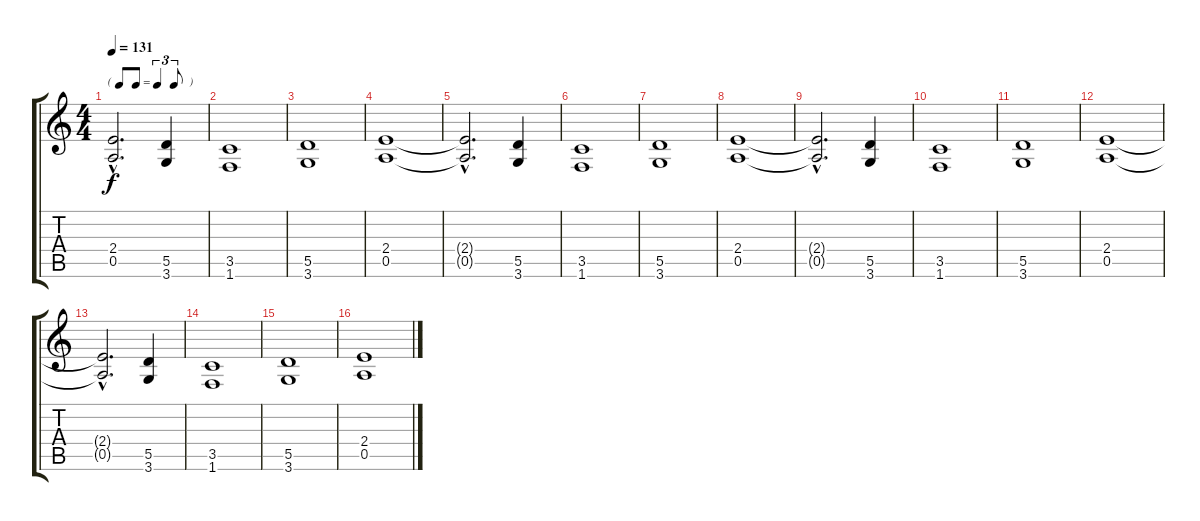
\track "" {instrument overdrivenguitar}
\staff {score tabs}
\tuning (E4 B3 G3 D3 A2 E2) {hide}
\ts (4 4)
\tf triplet8th
\tempo 131
\clef g2
\ks c
(2.4{hac t} 0.5{hac t}).2{d dy f} (5.5 3.6).4 |
(3.5 1.6).1 |
(5.5 3.6).1 |
(2.4 0.5).1 |
(2.4{hac t} 0.5{hac t}).2{d} (5.5 3.6).4 |
(3.5 1.6).1 |
(5.5 3.6).1 |
(2.4 0.5).1 |
(2.4{hac t} 0.5{hac t}).2{d} (5.5 3.6).4 |
(3.5 1.6).1 |
(5.5 3.6).1 |
(2.4 0.5).1 |
(2.4{hac t} 0.5{hac t}).2{d} (5.5 3.6).4 |
(3.5 1.6).1 |
(5.5 3.6).1 |
(2.4 0.5).1
